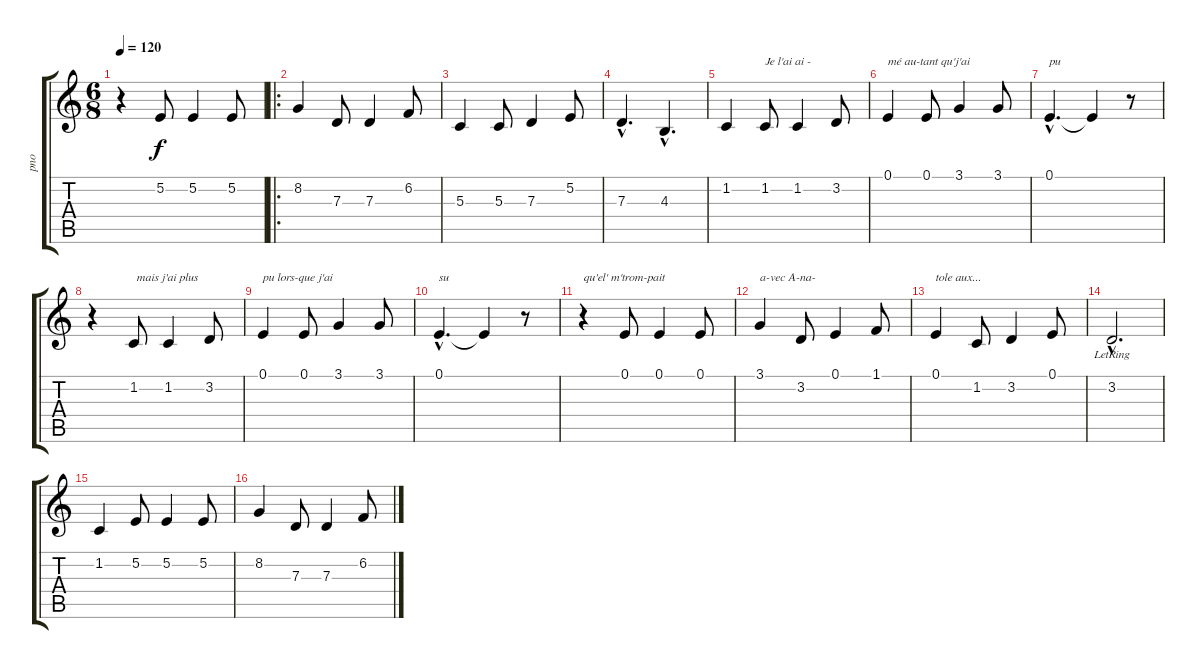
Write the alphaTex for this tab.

\track ("pno" "pno") {instrument honkytonkpiano}
\staff {score tabs}
\tuning (E4 B3 G3 D3 A2 E2) {hide}
\ts (6 8)
\tempo 120
\clef g2
\ks c
r.4{dy f instrument honkytonkpiano} 5.2.8 5.2.4 5.2.8 |
\ro
8.2.4 7.3.8 7.3.4 6.2.8 |
5.3.4 5.3.8 7.3.4 5.2.8 |
7.3{hac}.4{d} 4.3{hac}.4{d} |
1.2.4 1.2.8{txt "Je l'ai ai -"} 1.2.4 3.2.8 |
0.1.4{txt "mé au-tant qu'j'ai"} 0.1.8 3.1.4 3.1.8 |
0.1{hac}.4{d txt "pu"} 0.1{t}.4 r.8 |
r.4 1.2.8{txt " mais j'ai plus "} 1.2.4 3.2.8 |
0.1.4{txt "pu lors-que j'ai"} 0.1.8 3.1.4 3.1.8 |
0.1{hac}.4{d txt "su"} 0.1{t}.4 r.8 |
r.4{txt "qu'el' m'trom-pait"} 0.1.8 0.1.4 0.1.8 |
3.1.4{txt "a-vec A-na-"} 3.2.8 0.1.4 1.1.8 |
0.1.4{txt "tole aux..."} 1.2.8 3.2.4 0.1.8 |
3.2{hac lr}.2{d} |
1.2.4 5.2.8 5.2.4 5.2.8 |
8.2.4 7.3.8 7.3.4 6.2.8
